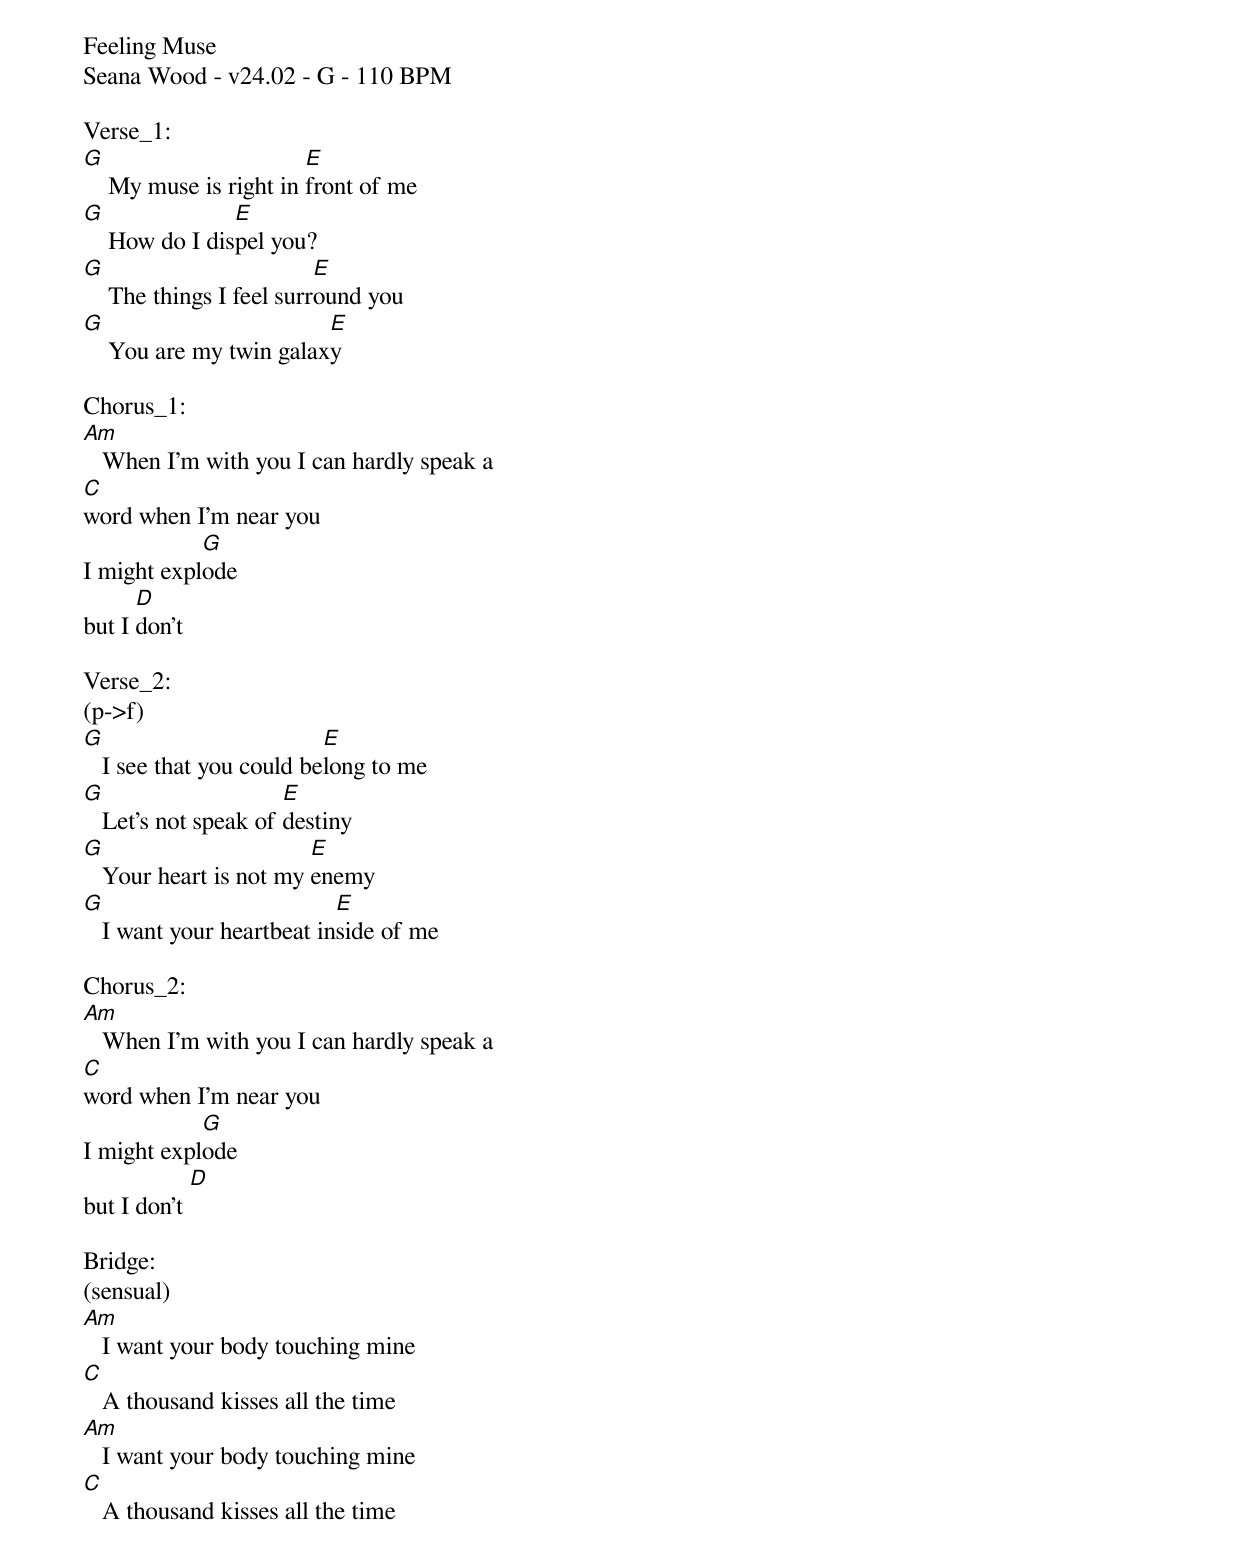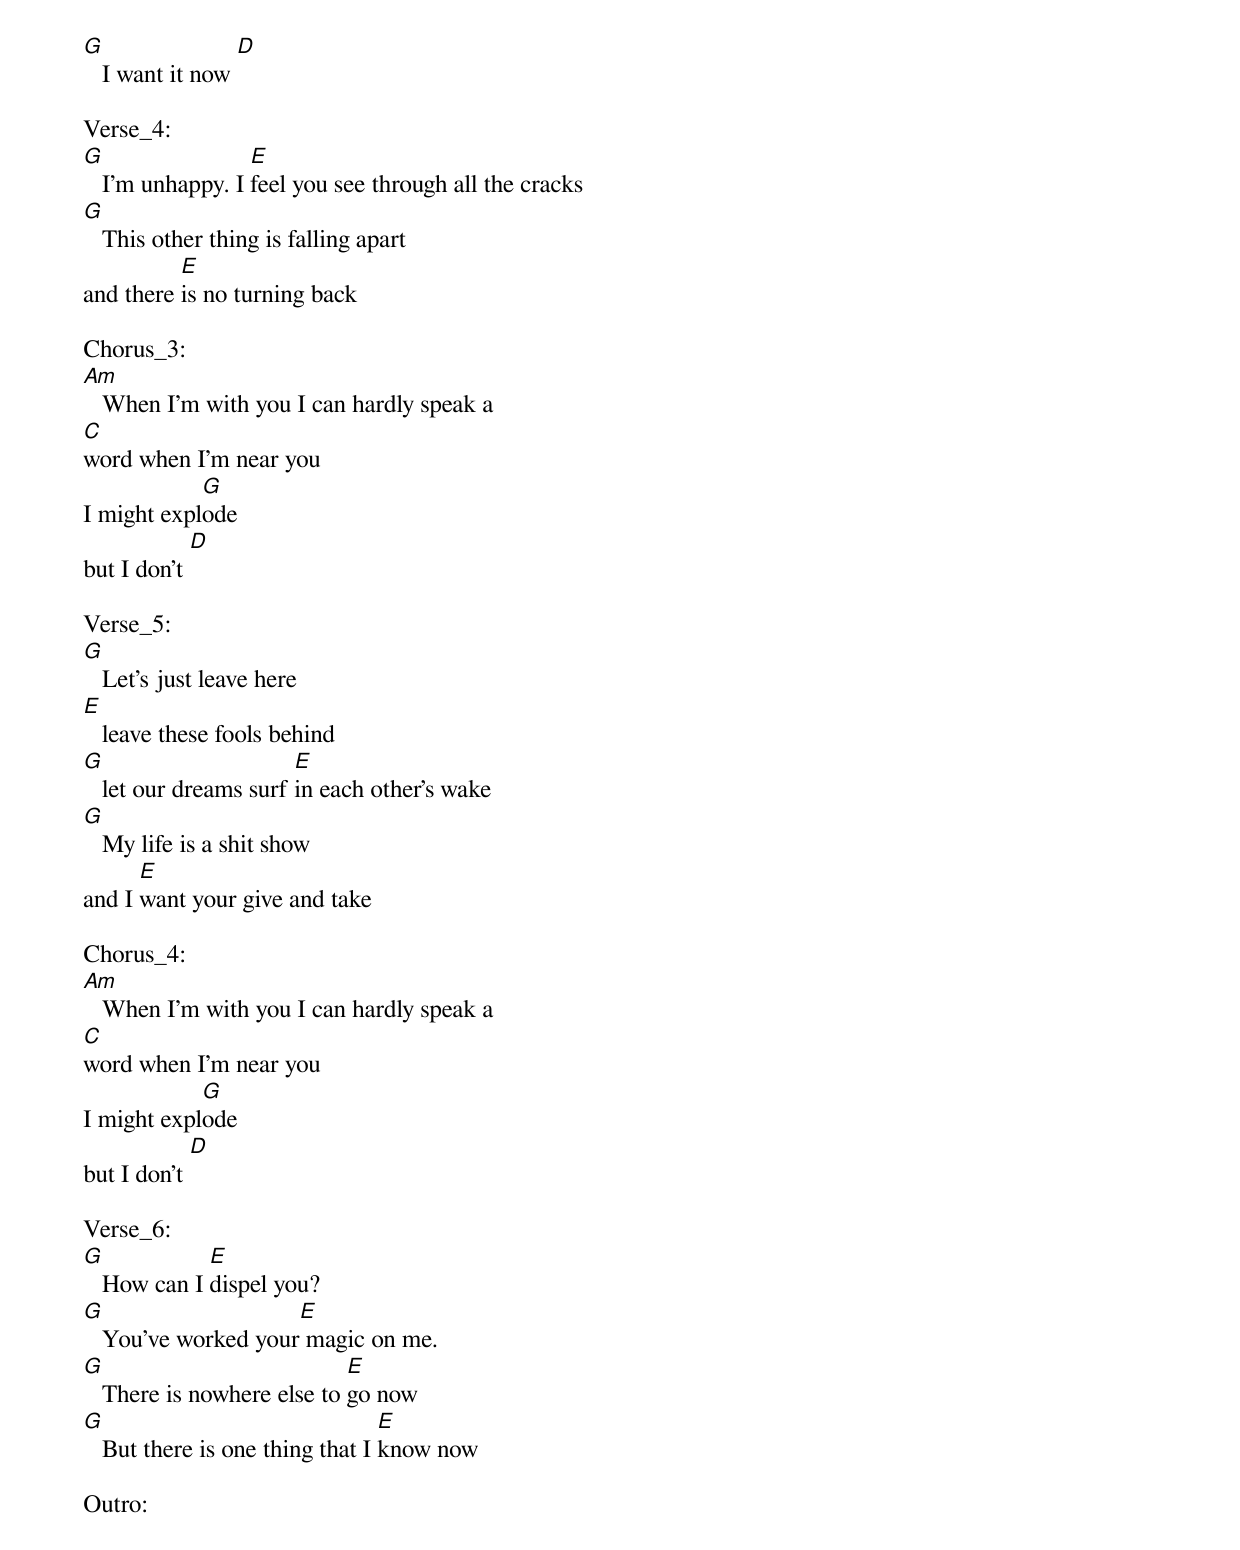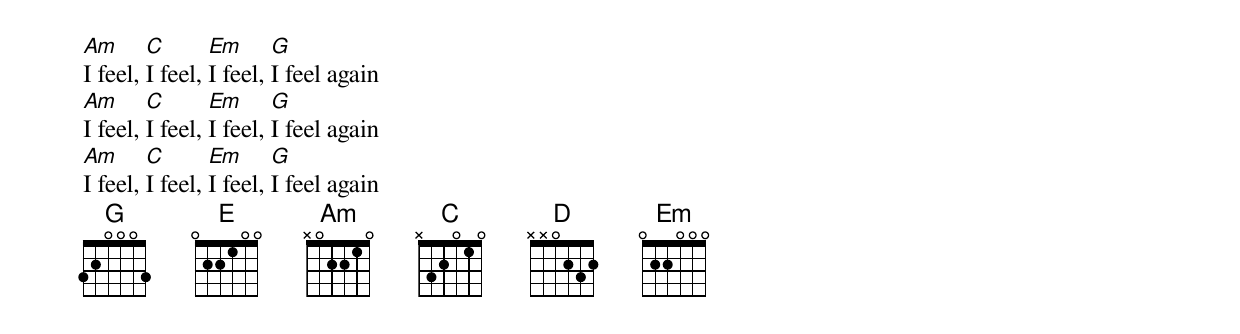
Feeling Muse
Seana Wood - v24.02 - G - 110 BPM

Verse_1:
[G]    My muse is right in [E]front of me
[G]    How do I dis[E]pel you?
[G]    The things I feel surr[E]ound you
[G]    You are my twin galax[E]y

Chorus_1:
[Am]   When I’m with you I can hardly speak a
[C]word when I’m near you
I might expl[G]ode
but I [D]don’t
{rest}

Verse_2:
(p->f)
[G]   I see that you could be[E]long to me
[G]   Let’s not speak of [E]destiny
[G]   Your heart is not my [E]enemy
[G]   I want your heartbeat in[E]side of me

Chorus_2:
[Am]   When I’m with you I can hardly speak a
[C]word when I’m near you
I might expl[G]ode
but I don’t [D]
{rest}

Bridge:
(sensual)
[Am]   I want your body touching mine
[C]   A thousand kisses all the time
[Am]   I want your body touching mine
[C]   A thousand kisses all the time
[G]   I want it now [D]
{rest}

Verse_4:
[G]   I’m unhappy. I [E]feel you see through all the cracks
[G]   This other thing is falling apart
and there [E]is no turning back

Chorus_3:
[Am]   When I’m with you I can hardly speak a
[C]word when I’m near you
I might expl[G]ode
but I don’t [D]
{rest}

Verse_5:
[G]   Let’s just leave here
[E]   leave these fools behind
[G]   let our dreams surf [E]in each other’s wake
[G]   My life is a shit show
and I [E]want your give and take

Chorus_4:
[Am]   When I’m with you I can hardly speak a
[C]word when I’m near you
I might expl[G]ode
but I don’t [D]
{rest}

Verse_6:
[G]   How can I [E]dispel you?
[G]   You’ve worked your[E] magic on me.
[G]   There is nowhere else to [E]go now
[G]   But there is one thing that I [E]know now

Outro:
[Am]I feel, [C]I feel, [Em]I feel, [G]I feel again
[Am]I feel, [C]I feel, [Em]I feel, [G]I feel again
[Am]I feel, [C]I feel, [Em]I feel, [G]I feel again
